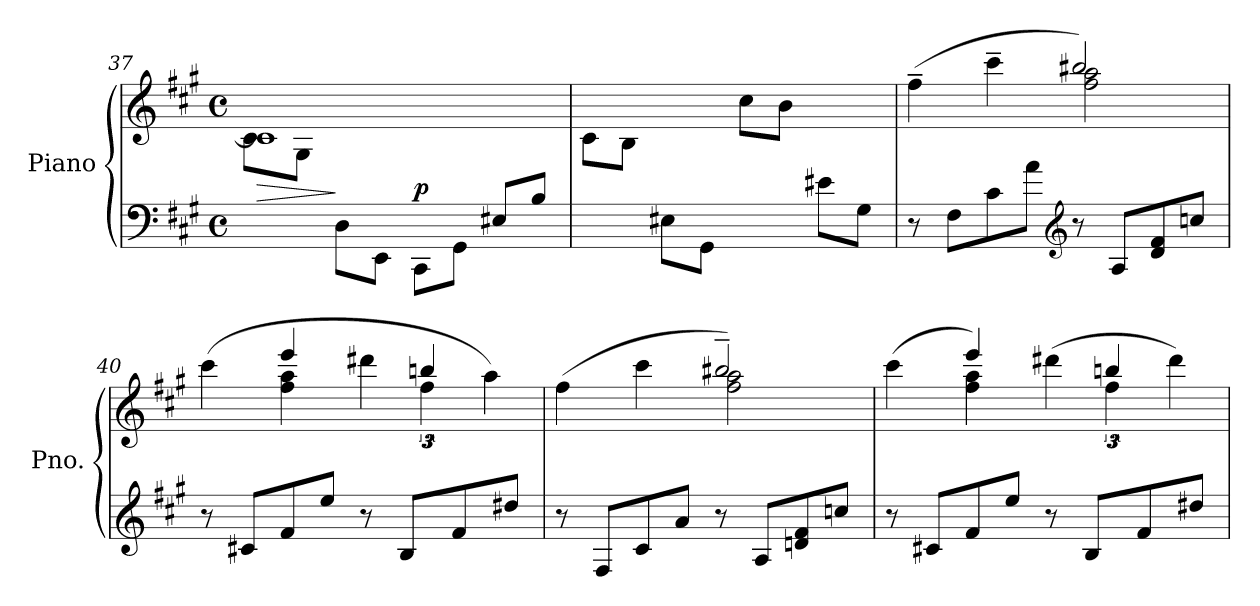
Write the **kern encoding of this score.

**kern	**kern	**dynam
*part1	*part1	*part1
*staff2	*staff1	*staff1/2
*I"Piano	*	*
*I'Pno.	*	*
*clefF4	*clefG2	*
*k[f#c#g#]	*k[f#c#g#]	*
*M4/4	*M4/4	*
*met(c)	*met(c)	*
=37	=37	=37
*	*^	*
!	!	!	!LO:HP:b
4ryy	1c#]	8c#\L	>
.	.	8G#\J	.
8D\L	.	2.ryy	]
8EE\J	.	.	.
!	!	!	!LO:DY:a=2
8CC#\L	.	.	p
8GG#\J	.	.	.
8E#X/L	.	.	.
8B/J	.	.	.
=38	=38	=38	=38
4ryy	1ryy	(>8c#\L	.
.	.	8B\J	.
8E#X\L	.	4ryy	.
8GG#\J)	.	.	.
4ryy	.	(>8cc#\L	.
.	.	8b\J	.
8e#X\L	.	4ryy	.
8G#\J)	.	.	.
=39	=39	=39	=39
!	!	!	!LO:DY:b
!	!	!	!LO:DY:n=1:b
8r	(>4ff#~\	2ryy	other-dynamics p
8F#\L	.	.	.
8c#\	4ccc#~\	.	.
8a\J	.	.	.
*clefG2	*	*	*
8r	2bb#X/)	2ff#\ 2aa\	.
8A/L	.	.	.
8d/ 8f#/	.	.	.
8ccn/J	.	.	.
!!LO:LB:g=z	!!
=40	=40	=40	=40
8r	(>4ccc#\	4ryy	.
8c#X/L	.	.	.
8f#/	4eee/	4ff#\ 4aa\	.
8ee/J	.	.	.
*	*Xbrackettup	*brackettup	*
8r	6ddd#X\	6ryy	.
8B/L	.	.	.
.	6bbn/	6ff#\	.
8f#/	.	.	.
.	6aa\)	6ryy	.
8dd#X/J	.	.	.
=41	=41	=41	=41
8r	(>4ff#\	2ryy	.
8F#/L	.	.	.
8c#/	4ccc#\	.	.
8a/J	.	.	.
8r	2bb#X~/)	2ff#\ 2aa\	.
8A/L	.	.	.
8dn/ 8f#/	.	.	.
8ccn/J	.	.	.
=42	=42	=42	=42
8r	(>4ccc#\	4ryy	.
8c#X/L	.	.	.
8f#/	4eee/)	4ff#\ 4aa\	.
8ee/J	.	.	.
*	*Xbrackettup	*brackettup	*
8r	(>6ddd#X\	6ryy	.
8B/L	.	.	.
.	6bbn/	6ff#\	.
8f#/	.	.	.
.	6ddd#\)	6ryy	.
8dd#X/J	.	.	.
*	*v	*v	*
=	=	=
*-	*-	*-
